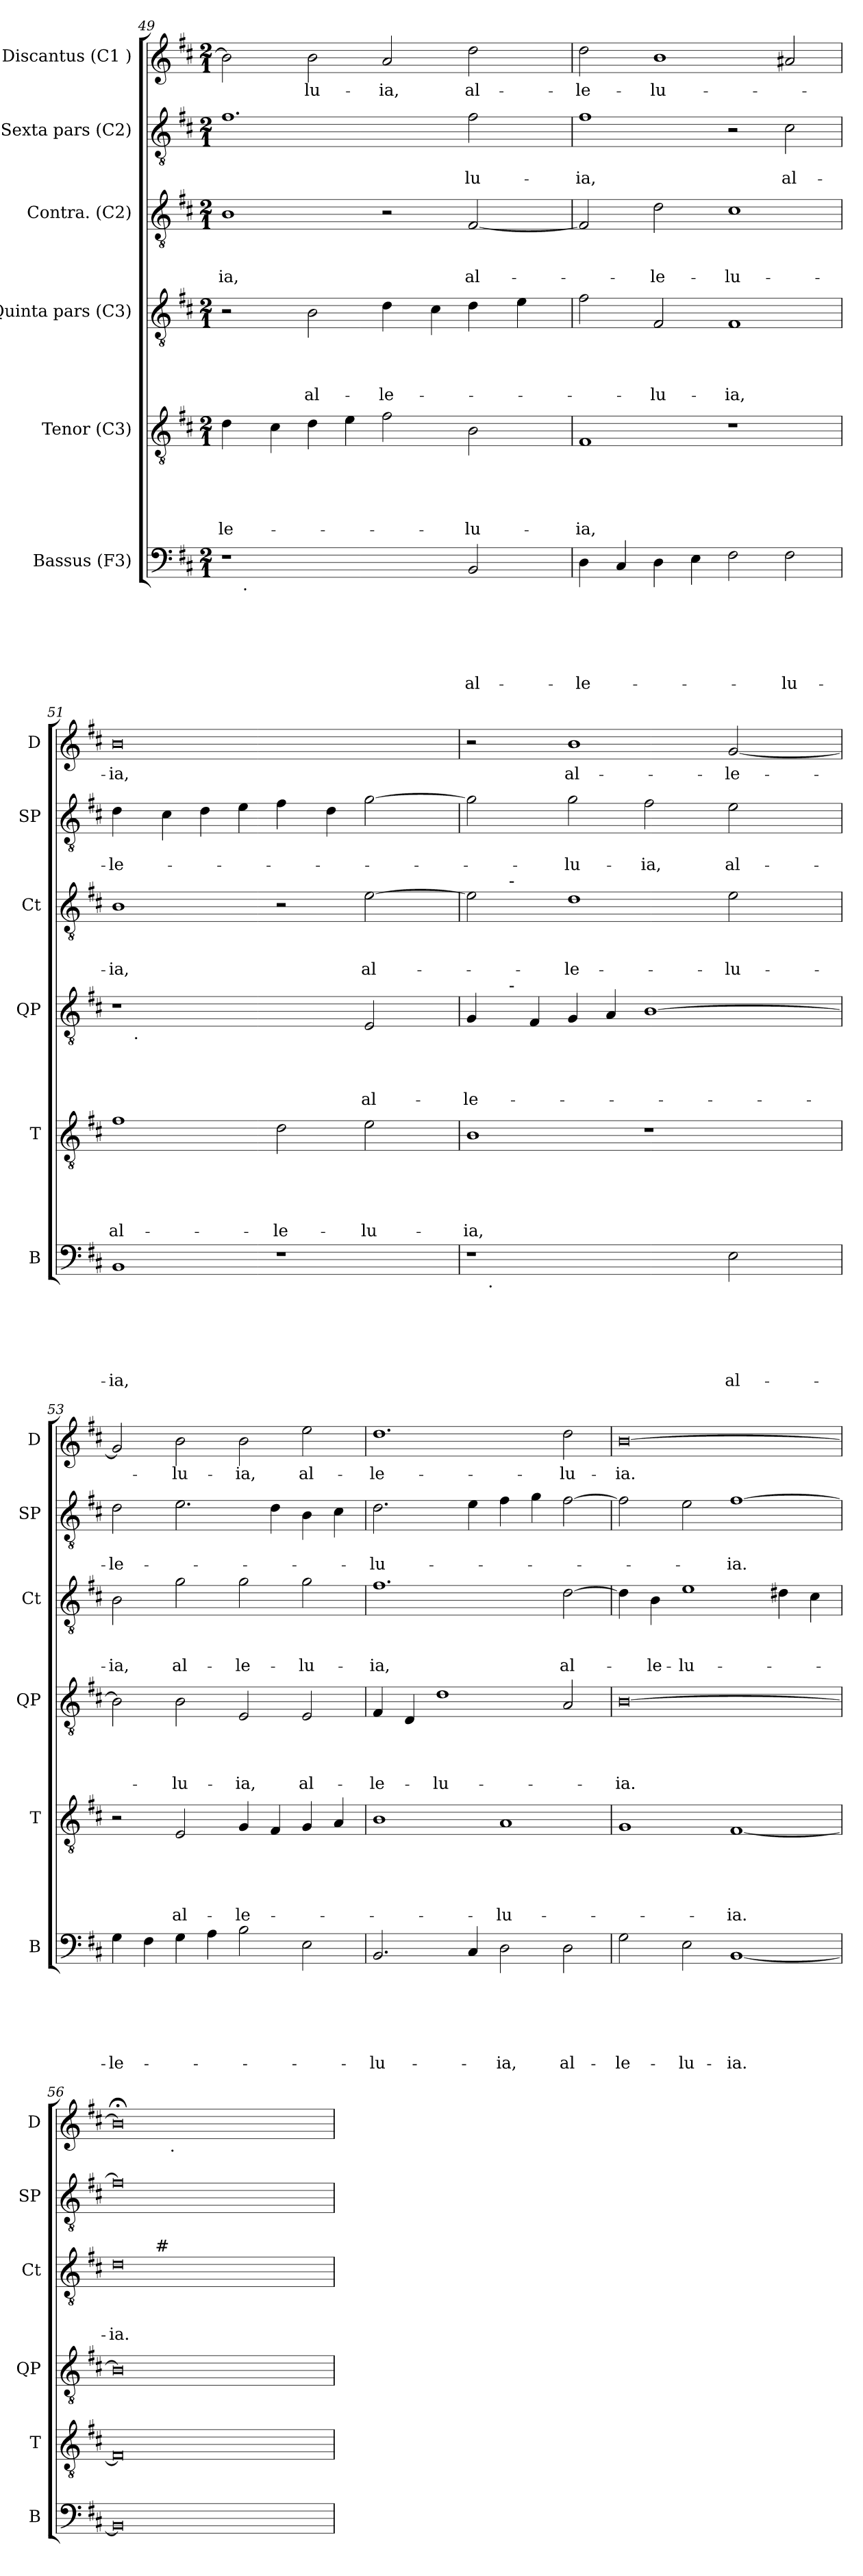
**kern	**text	**text	**text	**text	**text	**text	**kern	**text	**text	**text	**text	**text	**kern	**text	**text	**text	**text	**kern	**text	**text	**text	**kern	**text	**text	**kern	**text
*part6	*part6	*part6	*part6	*part6	*part6	*part6	*part5	*part5	*part5	*part5	*part5	*part5	*part4	*part4	*part4	*part4	*part4	*part3	*part3	*part3	*part3	*part2	*part2	*part2	*part1	*part1
*staff6	*staff6	*staff6	*staff6	*staff6	*staff6	*staff6	*staff5	*staff5	*staff5	*staff5	*staff5	*staff5	*staff4	*staff4	*staff4	*staff4	*staff4	*staff3	*staff3	*staff3	*staff3	*staff2	*staff2	*staff2	*staff1	*staff1
*I"Bassus (F3)	*	*	*	*	*	*	*I"Tenor (C3)	*	*	*	*	*	*I"Quinta pars (C3)	*	*	*	*	*I"Contra. (C2)	*	*	*	*I"Sexta pars (C2)	*	*	*I"Discantus (C1 )	*
*I'B	*	*	*	*	*	*	*I'T	*	*	*	*	*	*I'QP	*	*	*	*	*I'Ct	*	*	*	*I'SP	*	*	*I'D	*
*clefF4	*	*	*	*	*	*	*clefGv2	*	*	*	*	*	*clefGv2	*	*	*	*	*clefGv2	*	*	*	*clefGv2	*	*	*clefG2	*
*k[f#c#]	*	*	*	*	*	*	*k[f#c#]	*	*	*	*	*	*k[f#c#]	*	*	*	*	*k[f#c#]	*	*	*	*k[f#c#]	*	*	*k[f#c#]	*
*D:	*	*	*	*	*	*	*D:	*	*	*	*	*	*D:	*	*	*	*	*D:	*	*	*	*D:	*	*	*D:	*
*M2/1	*	*	*	*	*	*	*M2/1	*	*	*	*	*	*M2/1	*	*	*	*	*M2/1	*	*	*	*M2/1	*	*	*M2/1	*
=49	=49	=49	=49	=49	=49	=49	=49	=49	=49	=49	=49	=49	=49	=49	=49	=49	=49	=49	=49	=49	=49	=49	=49	=49	=49	=49
!	!	!	!	!	!	!	!	!	!	!	!	!LO:LY:b	!	!	!	!	!	!	!	!	!LO:LY:b	!	!	!	!	!
*^	*	*	*	*	*	*	*	*	*	*	*	*	*	*	*	*	*	*	*	*	*	*	*	*	*	*
1r	16.ryy	.	.	.	.	.	.	4d\	.	.	.	.	-le-	2r	.	.	.	.	1B	.	.	-ia,	1.f#	.	.	2b\]	.
!	!LO:TX:b:t=.	!	!	!	!	!	!	!	!	!	!	!	!	!	!	!	!	!	!	!	!	!	!	!	!	!	!
.	1ryy	.	.	.	.	.	.	.	.	.	.	.	.	.	.	.	.	.	.	.	.	.	.	.	.	.	.
.	.	.	.	.	.	.	.	4c#\	.	.	.	.	.	.	.	.	.	.	.	.	.	.	.	.	.	.	.
!	!	!	!	!	!	!	!	!	!	!	!	!	!	!	!	!	!	!LO:LY:b	!	!	!	!	!	!	!	!	!LO:LY:b
.	.	.	.	.	.	.	.	4d\	.	.	.	.	.	2B\	.	.	.	al-	.	.	.	.	.	.	.	2b\	-lu-
.	.	.	.	.	.	.	.	4e\	.	.	.	.	.	.	.	.	.	.	.	.	.	.	.	.	.	.	.
!	!	!	!	!	!	!	!	!	!	!	!	!	!	!	!	!	!	!LO:LY:b	!	!	!	!	!	!	!	!	!LO:LY:b
2ryy	.	.	.	.	.	.	.	2f#\	.	.	.	.	.	4d\	.	.	.	-le-	2r	.	.	.	.	.	.	2a/	-ia,
.	2ryy	.	.	.	.	.	.	.	.	.	.	.	.	.	.	.	.	.	.	.	.	.	.	.	.	.	.
.	.	.	.	.	.	.	.	.	.	.	.	.	.	4c#\	.	.	.	.	.	.	.	.	.	.	.	.	.
!	!	!	!	!	!	!	!LO:LY:b	!	!	!	!	!	!LO:LY:b	!	!	!	!	!	!	!	!	!LO:LY:b	!	!	!LO:LY:b	!	!LO:LY:b
2BB/	.	.	.	.	.	.	al-	2B\	.	.	.	.	-lu-	4d\	.	.	.	.	[<2F#/	.	.	al-	2f#\	.	-lu-	2dd\	al-
.	4ryy	.	.	.	.	.	.	.	.	.	.	.	.	.	.	.	.	.	.	.	.	.	.	.	.	.	.
.	.	.	.	.	.	.	.	.	.	.	.	.	.	4e\	.	.	.	.	.	.	.	.	.	.	.	.	.
.	8ryy	.	.	.	.	.	.	.	.	.	.	.	.	.	.	.	.	.	.	.	.	.	.	.	.	.	.
.	32ryy	.	.	.	.	.	.	.	.	.	.	.	.	.	.	.	.	.	.	.	.	.	.	.	.	.	.
=50	=50	=50	=50	=50	=50	=50	=50	=50	=50	=50	=50	=50	=50	=50	=50	=50	=50	=50	=50	=50	=50	=50	=50	=50	=50	=50	=50
!	!	!	!	!	!	!	!LO:LY:b	!	!	!	!	!	!LO:LY:b	!	!	!	!	!	!	!	!	!	!	!	!LO:LY:b	!	!LO:LY:b
*v	*v	*	*	*	*	*	*	*	*	*	*	*	*	*	*	*	*	*	*	*	*	*	*	*	*	*	*
4D\	.	.	.	.	.	-le-	1F#	.	.	.	.	-ia,	2f#\	.	.	.	.	2F#/]	.	.	.	1f#	.	-ia,	2dd\	-le-
4C#/	.	.	.	.	.	.	.	.	.	.	.	.	.	.	.	.	.	.	.	.	.	.	.	.	.	.
!	!	!	!	!	!	!	!	!	!	!	!	!	!	!	!	!	!LO:LY:b	!	!	!	!LO:LY:b	!	!	!	!	!LO:LY:b
4D\	.	.	.	.	.	.	.	.	.	.	.	.	2F#/	.	.	.	-lu-	2d\	.	.	-le-	.	.	.	1b	-lu-
4E\	.	.	.	.	.	.	.	.	.	.	.	.	.	.	.	.	.	.	.	.	.	.	.	.	.	.
!	!	!	!	!	!	!	!	!	!	!	!	!	!	!	!	!	!LO:LY:b	!	!	!	!LO:LY:b	!	!	!	!	!
2F#\	.	.	.	.	.	.	1r	.	.	.	.	.	1F#	.	.	.	-ia,	1c#	.	.	-lu-	2r	.	.	.	.
!	!	!	!	!	!	!LO:LY:b	!	!	!	!	!	!	!	!	!	!	!	!	!	!	!	!	!	!LO:LY:b	!	!
2F#\	.	.	.	.	.	-lu-	.	.	.	.	.	.	.	.	.	.	.	.	.	.	.	2c#\	.	al-	2a#X/	.
=51	=51	=51	=51	=51	=51	=51	=51	=51	=51	=51	=51	=51	=51	=51	=51	=51	=51	=51	=51	=51	=51	=51	=51	=51	=51	=51
!	!	!	!	!	!	!LO:LY:b	!	!	!	!	!	!LO:LY:b	!	!	!	!	!	!	!	!	!LO:LY:b	!	!	!LO:LY:b	!	!LO:LY:b
*	*	*	*	*	*	*	*	*	*	*	*	*	*^	*	*	*	*	*	*	*	*	*	*	*	*	*
1BB	.	.	.	.	.	-ia,	1f#	.	.	.	.	al-	1r	16.ryy	.	.	.	.	1B	.	.	-ia,	4d\	.	-le-	0b	-ia,
!	!	!	!	!	!	!	!	!	!	!	!	!	!	!LO:TX:b:t=.	!	!	!	!	!	!	!	!	!	!	!	!	!
.	.	.	.	.	.	.	.	.	.	.	.	.	.	1ryy	.	.	.	.	.	.	.	.	.	.	.	.	.
.	.	.	.	.	.	.	.	.	.	.	.	.	.	.	.	.	.	.	.	.	.	.	4c#\	.	.	.	.
.	.	.	.	.	.	.	.	.	.	.	.	.	.	.	.	.	.	.	.	.	.	.	4d\	.	.	.	.
.	.	.	.	.	.	.	.	.	.	.	.	.	.	.	.	.	.	.	.	.	.	.	4e\	.	.	.	.
!	!	!	!	!	!	!	!	!	!	!	!	!LO:LY:b	!	!	!	!	!	!	!	!	!	!	!	!	!	!	!
1r	.	.	.	.	.	.	2d\	.	.	.	.	-le-	2ryy	.	.	.	.	.	2r	.	.	.	4f#\	.	.	.	.
.	.	.	.	.	.	.	.	.	.	.	.	.	.	2ryy	.	.	.	.	.	.	.	.	.	.	.	.	.
.	.	.	.	.	.	.	.	.	.	.	.	.	.	.	.	.	.	.	.	.	.	.	4d\	.	.	.	.
!	!	!	!	!	!	!	!	!	!	!	!	!LO:LY:b	!	!	!	!	!	!LO:LY:b	!	!	!	!LO:LY:b	!	!	!	!	!
.	.	.	.	.	.	.	2e\	.	.	.	.	-lu-	2E/	.	.	.	.	al-	[<2e\	.	.	al-	[<2g\	.	.	.	.
.	.	.	.	.	.	.	.	.	.	.	.	.	.	4ryy	.	.	.	.	.	.	.	.	.	.	.	.	.
.	.	.	.	.	.	.	.	.	.	.	.	.	.	8ryy	.	.	.	.	.	.	.	.	.	.	.	.	.
.	.	.	.	.	.	.	.	.	.	.	.	.	.	32ryy	.	.	.	.	.	.	.	.	.	.	.	.	.
!!LO:LB:g=z
=52	=52	=52	=52	=52	=52	=52	=52	=52	=52	=52	=52	=52	=52	=52	=52	=52	=52	=52	=52	=52	=52	=52	=52	=52	=52	=52	=52
!	!	!	!	!	!	!	!	!	!	!	!	!LO:LY:b	!	!	!	!	!	!LO:LY:b	!	!	!	!	!	!	!	!	!
*^	*	*	*	*	*	*	*	*	*	*	*	*	*	*	*	*	*	*	*^	*	*	*	*	*	*	*	*
1r	16.ryy	.	.	.	.	.	.	1B	.	.	.	.	-ia,	4G/	8ryy	.	.	.	-le-	2e\]	8ryy	.	.	.	2g\]	.	.	2r	.
!	!LO:TX:b:t=.	!	!	!	!	!	!	!	!	!	!	!	!	!	!	!	!	!	!	!	!	!	!	!	!	!	!	!	!
.	1ryy	.	.	.	.	.	.	.	.	.	.	.	.	.	.	.	.	.	.	.	.	.	.	.	.	.	.	.	.
.	.	.	.	.	.	.	.	.	.	.	.	.	.	.	32ryy	.	.	.	.	.	32ryy	.	.	.	.	.	.	.	.
!	!	!	!	!	!	!	!	!	!	!	!	!	!	!	!	!	!	!	!	!	!LO:TX:a:t=-	!	!	!	!	!	!	!	!
!	!	!	!	!	!	!	!	!	!	!	!	!	!	!	!LO:TX:a:t=-	!	!	!	!	!	!	!	!	!	!	!	!	!	!
.	.	.	.	.	.	.	.	.	.	.	.	.	.	.	1ryy	.	.	.	.	.	1ryy	.	.	.	.	.	.	.	.
.	.	.	.	.	.	.	.	.	.	.	.	.	.	4F#/	.	.	.	.	.	.	.	.	.	.	.	.	.	.	.
!	!	!	!	!	!	!	!	!	!	!	!	!	!	!	!	!	!	!	!	!	!	!	!	!LO:LY:b	!	!	!LO:LY:b	!	!LO:LY:b
.	.	.	.	.	.	.	.	.	.	.	.	.	.	4G/	.	.	.	.	.	1d	.	.	.	-le-	2g\	.	-lu-	1b	al-
.	.	.	.	.	.	.	.	.	.	.	.	.	.	4A/	.	.	.	.	.	.	.	.	.	.	.	.	.	.	.
!	!	!	!	!	!	!	!	!	!	!	!	!	!	!	!	!	!	!	!	!	!	!	!	!	!	!	!LO:LY:b	!	!
2ryy	.	.	.	.	.	.	.	1r	.	.	.	.	.	[>1B	.	.	.	.	.	.	.	.	.	.	2f#\	.	-ia,	.	.
.	2ryy	.	.	.	.	.	.	.	.	.	.	.	.	.	.	.	.	.	.	.	.	.	.	.	.	.	.	.	.
.	.	.	.	.	.	.	.	.	.	.	.	.	.	.	2ryy	.	.	.	.	.	2ryy	.	.	.	.	.	.	.	.
!	!	!	!	!	!	!	!LO:LY:b	!	!	!	!	!	!	!	!	!	!	!	!	!	!	!	!	!LO:LY:b	!	!	!LO:LY:b	!	!LO:LY:b
2E\	.	.	.	.	.	.	al-	.	.	.	.	.	.	.	.	.	.	.	.	2e\	.	.	.	-lu-	2e\	.	al-	[<2g/	-le-
.	4ryy	.	.	.	.	.	.	.	.	.	.	.	.	.	.	.	.	.	.	.	.	.	.	.	.	.	.	.	.
.	.	.	.	.	.	.	.	.	.	.	.	.	.	.	4ryy	.	.	.	.	.	4ryy	.	.	.	.	.	.	.	.
.	8ryy	.	.	.	.	.	.	.	.	.	.	.	.	.	.	.	.	.	.	.	.	.	.	.	.	.	.	.	.
.	.	.	.	.	.	.	.	.	.	.	.	.	.	.	16.ryy	.	.	.	.	.	16.ryy	.	.	.	.	.	.	.	.
.	32ryy	.	.	.	.	.	.	.	.	.	.	.	.	.	.	.	.	.	.	.	.	.	.	.	.	.	.	.	.
=53	=53	=53	=53	=53	=53	=53	=53	=53	=53	=53	=53	=53	=53	=53	=53	=53	=53	=53	=53	=53	=53	=53	=53	=53	=53	=53	=53	=53	=53
!	!	!	!	!	!	!	!LO:LY:b	!	!	!	!	!	!	!	!	!	!	!	!	!	!	!	!	!LO:LY:b	!	!	!LO:LY:b	!	!
*	*	*	*	*	*	*	*	*	*	*	*	*	*	*v	*v	*	*	*	*	*	*	*	*	*	*	*	*	*	*
*v	*v	*	*	*	*	*	*	*	*	*	*	*	*	*	*	*	*	*	*v	*v	*	*	*	*	*	*	*	*
4G\	.	.	.	.	.	-le-	2r	.	.	.	.	.	2B\]	.	.	.	.	2B\	.	.	-ia,	2d\	.	-le-	2g/]	.
4F#\	.	.	.	.	.	.	.	.	.	.	.	.	.	.	.	.	.	.	.	.	.	.	.	.	.	.
!	!	!	!	!	!	!	!	!	!	!	!	!LO:LY:b	!	!	!	!	!LO:LY:b	!	!	!	!LO:LY:b	!	!	!	!	!LO:LY:b
4G\	.	.	.	.	.	.	2E/	.	.	.	.	al-	2B\	.	.	.	-lu-	2g\	.	.	al-	2.e\	.	.	2b\	-lu-
4A\	.	.	.	.	.	.	.	.	.	.	.	.	.	.	.	.	.	.	.	.	.	.	.	.	.	.
!	!	!	!	!	!	!	!	!	!	!	!	!LO:LY:b	!	!	!	!	!LO:LY:b	!	!	!	!LO:LY:b	!	!	!	!	!LO:LY:b
2B\	.	.	.	.	.	.	4G/	.	.	.	.	-le-	2E/	.	.	.	-ia,	2g\	.	.	-le-	.	.	.	2b\	-ia,
.	.	.	.	.	.	.	4F#/	.	.	.	.	.	.	.	.	.	.	.	.	.	.	4d\	.	.	.	.
!	!	!	!	!	!	!	!	!	!	!	!	!	!	!	!	!	!LO:LY:b	!	!	!	!LO:LY:b	!	!	!	!	!LO:LY:b
2E\	.	.	.	.	.	.	4G/	.	.	.	.	.	2E/	.	.	.	al-	2g\	.	.	-lu-	4B\	.	.	2ee\	al-
.	.	.	.	.	.	.	4A/	.	.	.	.	.	.	.	.	.	.	.	.	.	.	4c#\	.	.	.	.
=54	=54	=54	=54	=54	=54	=54	=54	=54	=54	=54	=54	=54	=54	=54	=54	=54	=54	=54	=54	=54	=54	=54	=54	=54	=54	=54
!	!	!	!	!	!	!LO:LY:b	!	!	!	!	!	!	!	!	!	!	!LO:LY:b	!	!	!	!LO:LY:b	!	!	!LO:LY:b	!	!LO:LY:b
2.BB/	.	.	.	.	.	-lu-	1B	.	.	.	.	.	4F#/	.	.	.	-le-	1.f#	.	.	-ia,	2.d\	.	-lu-	1.dd	-le-
.	.	.	.	.	.	.	.	.	.	.	.	.	4D/	.	.	.	.	.	.	.	.	.	.	.	.	.
!	!	!	!	!	!	!	!	!	!	!	!	!	!	!	!	!	!LO:LY:b	!	!	!	!	!	!	!	!	!
.	.	.	.	.	.	.	.	.	.	.	.	.	1d	.	.	.	-lu-	.	.	.	.	.	.	.	.	.
4C#/	.	.	.	.	.	.	.	.	.	.	.	.	.	.	.	.	.	.	.	.	.	4e\	.	.	.	.
!	!	!	!	!	!	!LO:LY:b	!	!	!	!	!	!LO:LY:b	!	!	!	!	!	!	!	!	!	!	!	!	!	!
2D\	.	.	.	.	.	-ia,	1A	.	.	.	.	-lu-	.	.	.	.	.	.	.	.	.	4f#\	.	.	.	.
.	.	.	.	.	.	.	.	.	.	.	.	.	.	.	.	.	.	.	.	.	.	4g\	.	.	.	.
!	!	!	!	!	!	!LO:LY:b	!	!	!	!	!	!	!	!	!	!	!	!	!	!	!LO:LY:b	!	!	!	!	!LO:LY:b
2D\	.	.	.	.	.	al-	.	.	.	.	.	.	2A/	.	.	.	.	[>2d\	.	.	al-	[>2f#\	.	.	2dd\	-lu-
=55	=55	=55	=55	=55	=55	=55	=55	=55	=55	=55	=55	=55	=55	=55	=55	=55	=55	=55	=55	=55	=55	=55	=55	=55	=55	=55
!	!	!	!	!	!	!LO:LY:b	!	!	!	!	!	!	!	!	!	!	!LO:LY:b:rj	!	!	!	!	!	!	!	!	!LO:LY:b:rj
2G\	.	.	.	.	.	-le-	1G	.	.	.	.	.	[>0B	.	.	.	-ia.	4d\]	.	.	.	2f#\]	.	.	[>0b	-ia.
!	!	!	!	!	!	!	!	!	!	!	!	!	!	!	!	!	!	!	!	!	!LO:LY:b	!	!	!	!	!
.	.	.	.	.	.	.	.	.	.	.	.	.	.	.	.	.	.	4B\	.	.	-le-	.	.	.	.	.
!	!	!	!	!	!	!LO:LY:b	!	!	!	!	!	!	!	!	!	!	!	!	!	!	!LO:LY:b	!	!	!	!	!
2E\	.	.	.	.	.	-lu-	.	.	.	.	.	.	.	.	.	.	.	1e	.	.	-lu-	2e\	.	.	.	.
!	!	!	!	!	!	!LO:LY:b	!	!	!	!	!	!LO:LY:b	!	!	!	!	!	!	!	!	!	!	!	!LO:LY:b	!	!
[<1BB	.	.	.	.	.	-ia.	[<1F#	.	.	.	.	-ia.	.	.	.	.	.	.	.	.	.	[>1f#	.	-ia.	.	.
.	.	.	.	.	.	.	.	.	.	.	.	.	.	.	.	.	.	4d#X\	.	.	.	.	.	.	.	.
.	.	.	.	.	.	.	.	.	.	.	.	.	.	.	.	.	.	4c#\	.	.	.	.	.	.	.	.
=56	=56	=56	=56	=56	=56	=56	=56	=56	=56	=56	=56	=56	=56	=56	=56	=56	=56	=56	=56	=56	=56	=56	=56	=56	=56	=56
!	!	!	!	!	!	!	!	!	!	!	!	!	!	!	!	!	!	!	!	!	!LO:LY:b:rj	!	!	!	!	!
*	*	*	*	*	*	*	*	*	*	*	*	*	*	*	*	*	*	*^	*	*	*	*	*	*	*^	*
0BB]	.	.	.	.	.	.	0F#]	.	.	.	.	.	0B]	.	.	.	.	0d	4.ryy	.	.	-ia.	0f#]	.	.	0b;<]	4..ryy	.
!	!	!	!	!	!	!	!	!	!	!	!	!	!	!	!	!	!	!	!LO:TX:a:t=#	!	!	!	!	!	!	!	!	!
.	.	.	.	.	.	.	.	.	.	.	.	.	.	.	.	.	.	.	1ryy	.	.	.	.	.	.	.	.	.
!	!	!	!	!	!	!	!	!	!	!	!	!	!	!	!	!	!	!	!	!	!	!	!	!	!	!	!LO:TX:b:t=.	!
.	.	.	.	.	.	.	.	.	.	.	.	.	.	.	.	.	.	.	.	.	.	.	.	.	.	.	1ryy	.
.	.	.	.	.	.	.	.	.	.	.	.	.	.	.	.	.	.	.	2ryy	.	.	.	.	.	.	.	.	.
.	.	.	.	.	.	.	.	.	.	.	.	.	.	.	.	.	.	.	.	.	.	.	.	.	.	.	2ryy	.
.	.	.	.	.	.	.	.	.	.	.	.	.	.	.	.	.	.	.	8ryy	.	.	.	.	.	.	.	.	.
.	.	.	.	.	.	.	.	.	.	.	.	.	.	.	.	.	.	.	.	.	.	.	.	.	.	.	16ryy	.
*	*	*	*	*	*	*	*	*	*	*	*	*	*	*	*	*	*	*v	*v	*	*	*	*	*	*	*v	*v	*
=	=	=	=	=	=	=	=	=	=	=	=	=	=	=	=	=	=	=	=	=	=	=	=	=	=	=
*-	*-	*-	*-	*-	*-	*-	*-	*-	*-	*-	*-	*-	*-	*-	*-	*-	*-	*-	*-	*-	*-	*-	*-	*-	*-	*-
